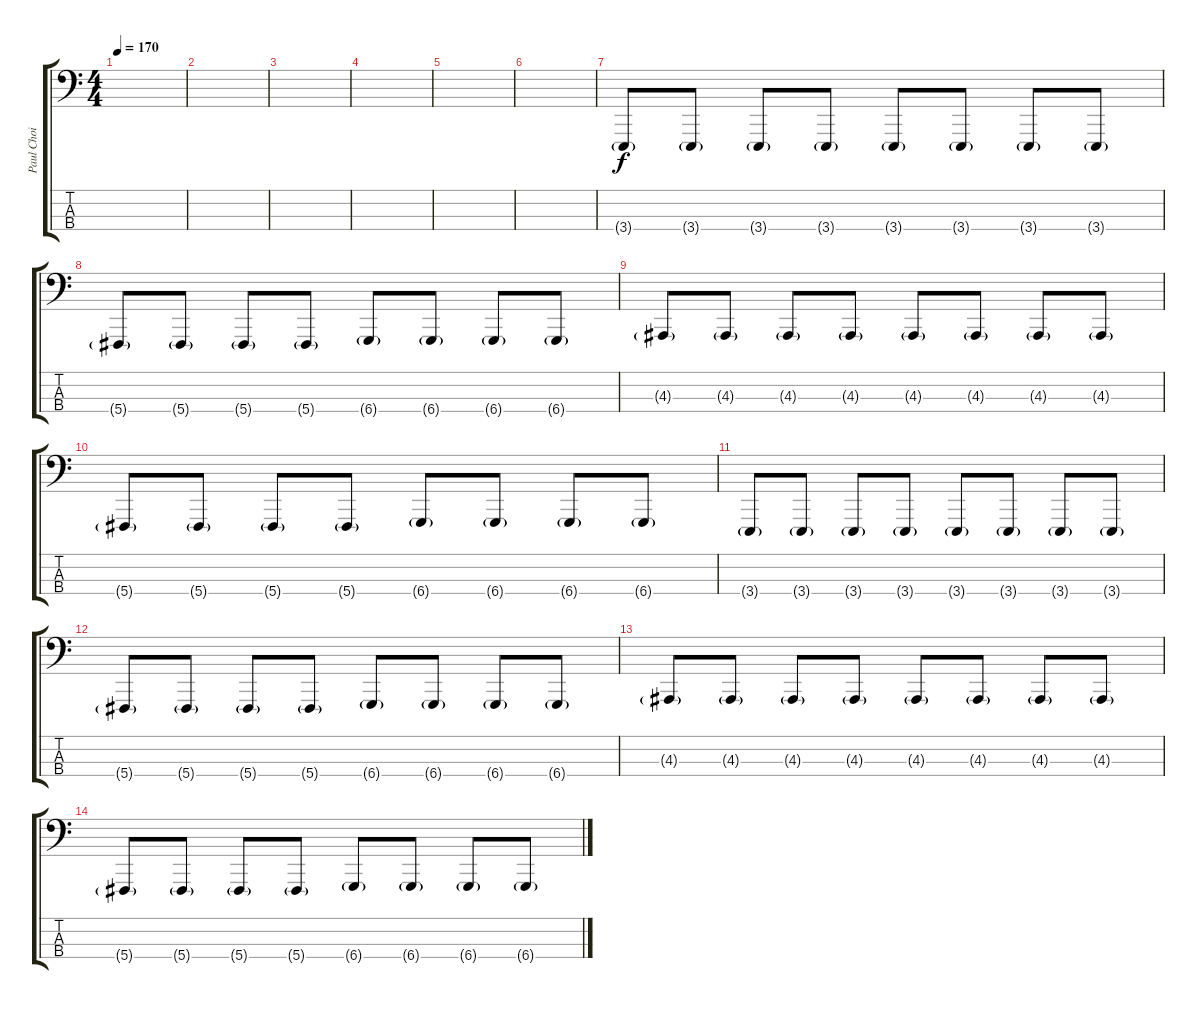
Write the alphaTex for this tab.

\track ("Paul Choi (Big Muff Bass)" "Paul Choi ") {instrument lead8bassandlead}
\staff {score tabs}
\tuning (E2 B1 Gb1 Db1) {hide}
\ts (4 4)
\tempo 170
\clef f4
\ks c
|
|
|
|
|
|
3.4{g}.8 3.4{g}.8 3.4{g}.8 3.4{g}.8 3.4{g}.8 3.4{g}.8 3.4{g}.8 3.4{g}.8 |
5.4{g}.8 5.4{g}.8 5.4{g}.8 5.4{g}.8 6.4{g}.8 6.4{g}.8 6.4{g}.8 6.4{g}.8 |
4.3{g}.8 4.3{g}.8 4.3{g}.8 4.3{g}.8 4.3{g}.8 4.3{g}.8 4.3{g}.8 4.3{g}.8 |
5.4{g}.8 5.4{g}.8 5.4{g}.8 5.4{g}.8 6.4{g}.8 6.4{g}.8 6.4{g}.8 6.4{g}.8 |
3.4{g}.8 3.4{g}.8 3.4{g}.8 3.4{g}.8 3.4{g}.8 3.4{g}.8 3.4{g}.8 3.4{g}.8 |
5.4{g}.8 5.4{g}.8 5.4{g}.8 5.4{g}.8 6.4{g}.8 6.4{g}.8 6.4{g}.8 6.4{g}.8 |
4.3{g}.8 4.3{g}.8 4.3{g}.8 4.3{g}.8 4.3{g}.8 4.3{g}.8 4.3{g}.8 4.3{g}.8 |
5.4{g}.8 5.4{g}.8 5.4{g}.8 5.4{g}.8 6.4{g}.8 6.4{g}.8 6.4{g}.8 6.4{g}.8
